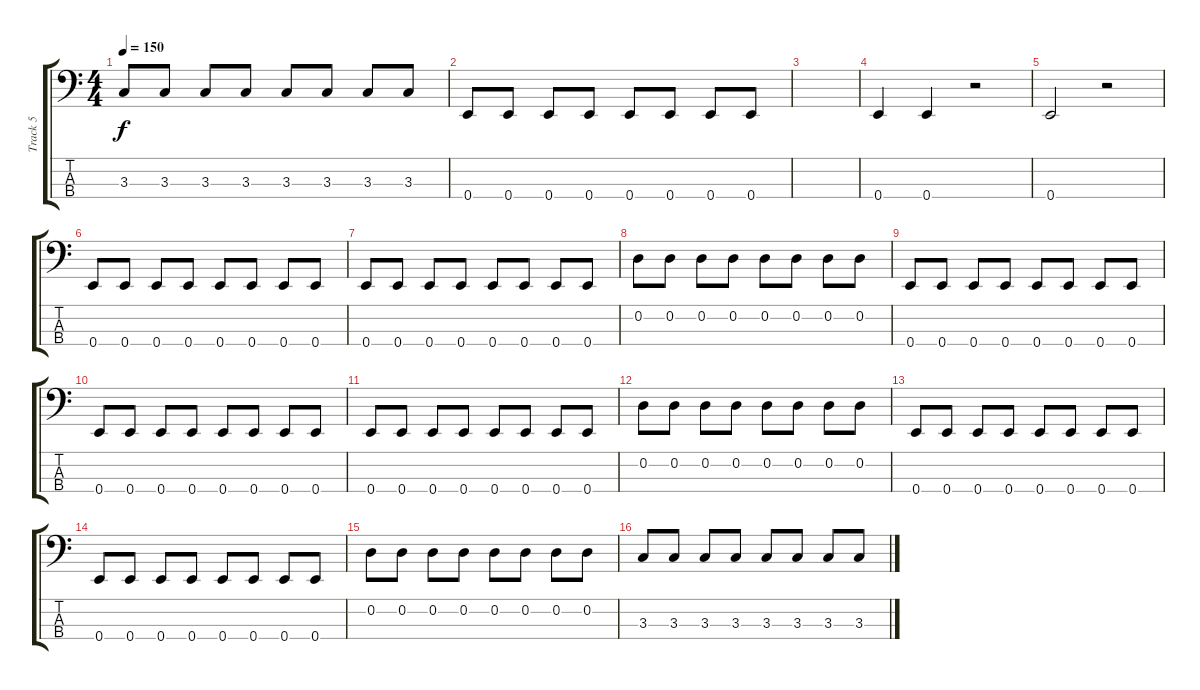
\track ("Track 5" "Track 5") {instrument electricbassfinger}
\staff {score tabs}
\tuning (G2 D2 A1 E1) {hide}
\ts (4 4)
\tempo 150
\clef f4
\ks c
3.3.8{dy f} 3.3.8 3.3.8 3.3.8 3.3.8 3.3.8 3.3.8 3.3.8 |
0.4.8 0.4.8 0.4.8 0.4.8 0.4.8 0.4.8 0.4.8 0.4.8 |
|
0.4.4 0.4.4 r.2 |
0.4.2 r.2 |
0.4.8 0.4.8 0.4.8 0.4.8 0.4.8 0.4.8 0.4.8 0.4.8 |
0.4.8 0.4.8 0.4.8 0.4.8 0.4.8 0.4.8 0.4.8 0.4.8 |
0.2.8 0.2.8 0.2.8 0.2.8 0.2.8 0.2.8 0.2.8 0.2.8 |
0.4.8 0.4.8 0.4.8 0.4.8 0.4.8 0.4.8 0.4.8 0.4.8 |
0.4.8 0.4.8 0.4.8 0.4.8 0.4.8 0.4.8 0.4.8 0.4.8 |
0.4.8 0.4.8 0.4.8 0.4.8 0.4.8 0.4.8 0.4.8 0.4.8 |
0.2.8 0.2.8 0.2.8 0.2.8 0.2.8 0.2.8 0.2.8 0.2.8 |
0.4.8 0.4.8 0.4.8 0.4.8 0.4.8 0.4.8 0.4.8 0.4.8 |
0.4.8 0.4.8 0.4.8 0.4.8 0.4.8 0.4.8 0.4.8 0.4.8 |
0.2.8 0.2.8 0.2.8 0.2.8 0.2.8 0.2.8 0.2.8 0.2.8 |
3.3.8 3.3.8 3.3.8 3.3.8 3.3.8 3.3.8 3.3.8 3.3.8
